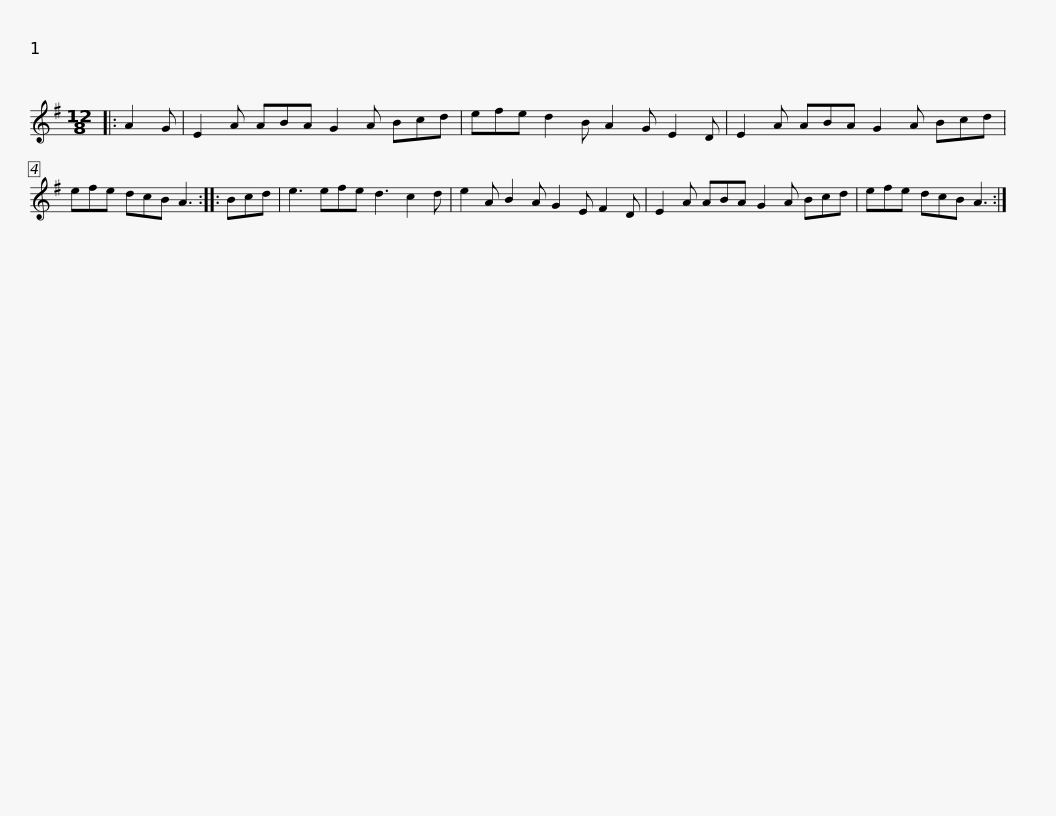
X:1
L:1/8
M:12/8
I:linebreak $
K:G
V:1 treble
V:1
|: A2 G | E2 A ABA G2 A Bcd | efe d2 B A2 G E2 D | E2 A ABA G2 A Bcd |$ efe dcB A3 :: %5
 Bcd | e3 efe d3 c2 d | e2 A B2 A G2 E F2 D | E2 A ABA G2 A Bcd |$ efe dcB A3 :| %10
